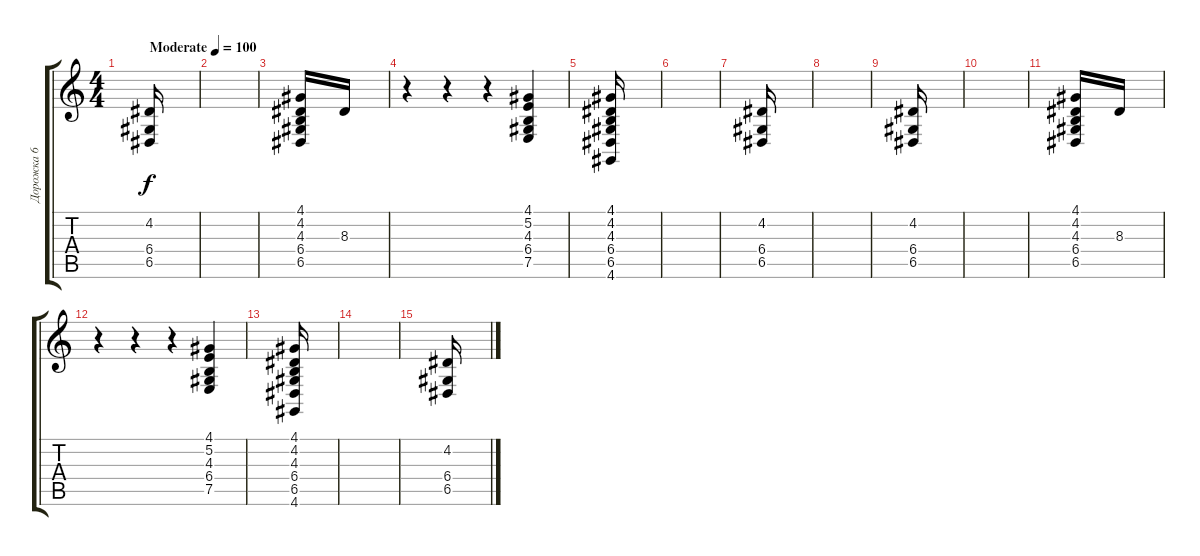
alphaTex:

\track ("Дорожка 6" "Дорожка 6") {instrument stringensemble2}
\staff {score tabs}
\tuning (E4 B3 G3 D3 A2 E2) {hide}
\ts (4 4)
\tempo (100 "Moderate")
\clef g2
\ks c
(4.2 6.4 6.5).16{dy f instrument stringensemble2} |
|
(4.1 4.2 4.3 6.4 6.5).16 8.3.16 |
r.4 r.4 r.4 (4.1 5.2 4.3 6.4 7.5).4 |
(4.1 4.2 4.3 6.4 6.5 4.6).16 |
|
(4.2 6.4 6.5).16 |
|
(4.2 6.4 6.5).16 |
|
(4.1 4.2 4.3 6.4 6.5).16 8.3.16 |
r.4 r.4 r.4 (4.1 5.2 4.3 6.4 7.5).4 |
(4.1 4.2 4.3 6.4 6.5 4.6).16 |
|
(4.2 6.4 6.5).16
